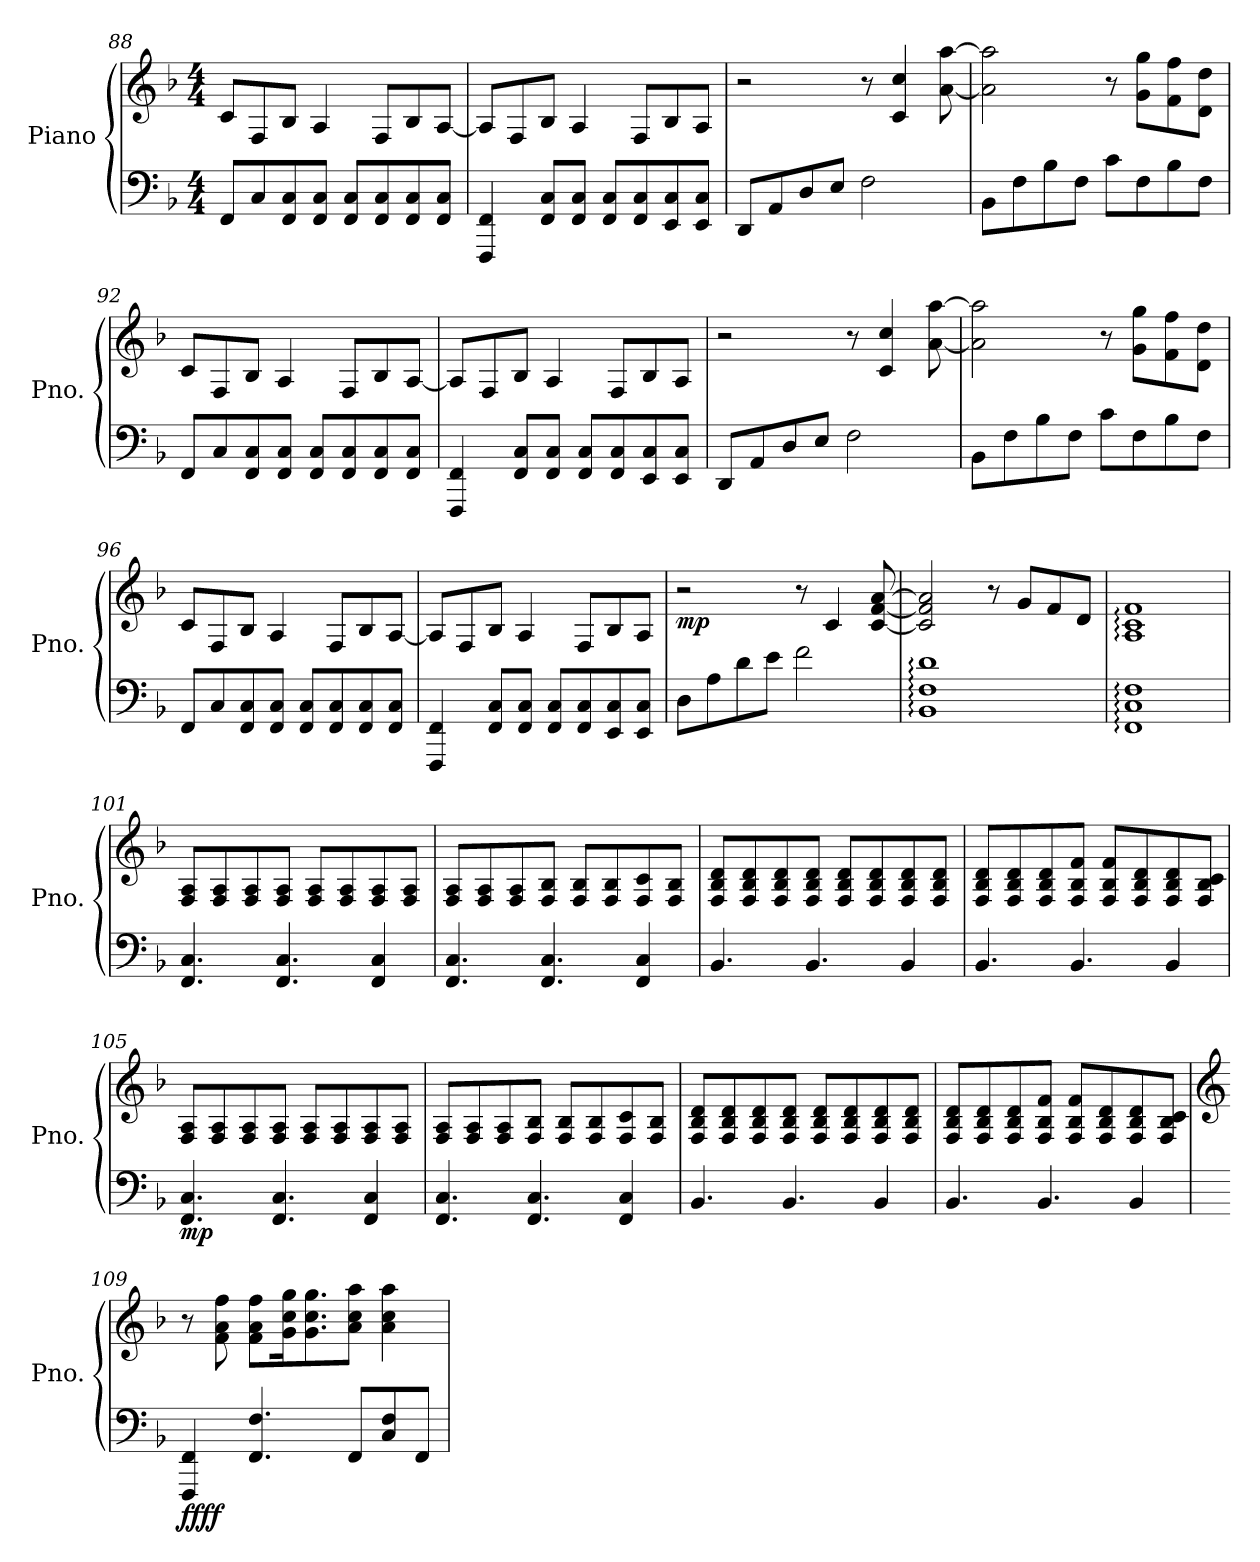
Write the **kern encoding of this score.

**kern	**kern	**dynam
*part1	*part1	*part1
*staff2	*staff1	*staff1/2
*I"Piano	*	*
*I'Pno.	*	*
!!LO:LB:g=z
*clefF4	*clefG2	*
*k[b-]	*k[b-]	*
*M4/4	*M4/4	*
=88	=88	=88
8FF/L	8c/L	.
8C/	8F/	.
8FF/ 8C/	8B-/J	.
8FF/ 8C/J	4A/	.
8FF/ 8C/L	.	.
8FF/ 8C/	8F/L	.
8FF/ 8C/	8B-/	.
8FF/ 8C/J	[8A/J	.
=89	=89	=89
4FFF/ 4FF/	8A/L]	.
.	8F/	.
8FF/ 8C/L	8B-/J	.
8FF/ 8C/J	4A/	.
8FF/ 8C/L	.	.
8FF/ 8C/	8F/L	.
8EE/ 8C/	8B-/	.
8EE/ 8C/J	8A/J	.
=90	=90	=90
8DD/L	2r	.
8AA/	.	.
8D/	.	.
8E/J	.	.
2F\	8r	.
.	4c/ 4cc/	.
.	[8a\ [8aa\	.
=91	=91	=91
8BB-\L	2a\] 2aa\]	.
8F\	.	.
8B-\	.	.
8F\J	.	.
8c\L	8r	.
8F\	8g\ 8gg\L	.
8B-\	8f\ 8ff\	.
8F\J	8d\ 8dd\J	.
!!LO:LB:g=z
=92	=92	=92
8FF/L	8c/L	.
8C/	8F/	.
8FF/ 8C/	8B-/J	.
8FF/ 8C/J	4A/	.
8FF/ 8C/L	.	.
8FF/ 8C/	8F/L	.
8FF/ 8C/	8B-/	.
8FF/ 8C/J	[8A/J	.
=93	=93	=93
4FFF/ 4FF/	8A/L]	.
.	8F/	.
8FF/ 8C/L	8B-/J	.
8FF/ 8C/J	4A/	.
8FF/ 8C/L	.	.
8FF/ 8C/	8F/L	.
8EE/ 8C/	8B-/	.
8EE/ 8C/J	8A/J	.
=94	=94	=94
8DD/L	2r	.
8AA/	.	.
8D/	.	.
8E/J	.	.
2F\	8r	.
.	4c/ 4cc/	.
.	[8a\ [8aa\	.
=95	=95	=95
8BB-\L	2a\] 2aa\]	.
8F\	.	.
8B-\	.	.
8F\J	.	.
8c\L	8r	.
8F\	8g\ 8gg\L	.
8B-\	8f\ 8ff\	.
8F\J	8d\ 8dd\J	.
!!LO:PB:g=z
=96	=96	=96
8FF/L	8c/L	.
8C/	8F/	.
8FF/ 8C/	8B-/J	.
8FF/ 8C/J	4A/	.
8FF/ 8C/L	.	.
8FF/ 8C/	8F/L	.
8FF/ 8C/	8B-/	.
8FF/ 8C/J	[8A/J	.
=97	=97	=97
4FFF/ 4FF/	8A/L]	.
.	8F/	.
8FF/ 8C/L	8B-/J	.
8FF/ 8C/J	4A/	.
8FF/ 8C/L	.	.
8FF/ 8C/	8F/L	.
8EE/ 8C/	8B-/	.
8EE/ 8C/J	8A/J	.
=98	=98	=98
!	!	!LO:DY:b
8D\L	2r	mp
8A\	.	.
8d\	.	.
8e\J	.	.
2f\	8r	.
.	4c/	.
.	[8c/ [8f/ [8a/	.
=99	=99	=99
1BB-: 1F: 1d:	2c/] 2f/] 2a/]	.
.	8r	.
.	8g/L	.
.	8f/	.
.	8d/J	.
=100	=100	=100
1FF: 1C: 1F:	1A: 1c: 1f:	.
!!LO:LB:g=z
=101	=101	=101
*	*MM100	*
4.FF/ 4.C/	8F/ 8A/L	.
.	8F/ 8A/	.
.	8F/ 8A/	.
4.FF/ 4.C/	8F/ 8A/J	.
.	8F/ 8A/L	.
.	8F/ 8A/	.
4FF/ 4C/	8F/ 8A/	.
.	8F/ 8A/J	.
=102	=102	=102
4.FF/ 4.C/	8F/ 8A/L	.
.	8F/ 8A/	.
.	8F/ 8A/	.
4.FF/ 4.C/	8F/ 8B-/J	.
.	8F/ 8B-/L	.
.	8F/ 8B-/	.
4FF/ 4C/	8F/ 8c/	.
.	8F/ 8B-/J	.
=103	=103	=103
4.BB-/	8F/ 8B-/ 8d/L	.
.	8F/ 8B-/ 8d/	.
.	8F/ 8B-/ 8d/	.
4.BB-/	8F/ 8B-/ 8d/J	.
.	8F/ 8B-/ 8d/L	.
.	8F/ 8B-/ 8d/	.
4BB-/	8F/ 8B-/ 8d/	.
.	8F/ 8B-/ 8d/J	.
!!LO:LB:g=z
=104	=104	=104
4.BB-/	8F/ 8B-/ 8d/L	.
.	8F/ 8B-/ 8d/	.
.	8F/ 8B-/ 8d/	.
4.BB-/	8F/ 8B-/ 8f/J	.
.	8F/ 8B-/ 8f/L	.
.	8F/ 8B-/ 8d/	.
4BB-/	8F/ 8B-/ 8d/	.
.	8F/ 8B-/ 8c/J	.
=105	=105	=105
!	!	!LO:DY:b=2
4.FF/ 4.C/	8F/ 8A/L	mp
.	8F/ 8A/	.
.	8F/ 8A/	.
4.FF/ 4.C/	8F/ 8A/J	.
.	8F/ 8A/L	.
.	8F/ 8A/	.
4FF/ 4C/	8F/ 8A/	.
.	8F/ 8A/J	.
=106	=106	=106
4.FF/ 4.C/	8F/ 8A/L	.
.	8F/ 8A/	.
.	8F/ 8A/	.
4.FF/ 4.C/	8F/ 8B-/J	.
.	8F/ 8B-/L	.
.	8F/ 8B-/	.
4FF/ 4C/	8F/ 8c/	.
.	8F/ 8B-/J	.
!!LO:LB:g=z
=107	=107	=107
4.BB-/	8F/ 8B-/ 8d/L	.
.	8F/ 8B-/ 8d/	.
.	8F/ 8B-/ 8d/	.
4.BB-/	8F/ 8B-/ 8d/J	.
.	8F/ 8B-/ 8d/L	.
.	8F/ 8B-/ 8d/	.
4BB-/	8F/ 8B-/ 8d/	.
.	8F/ 8B-/ 8d/J	.
=108	=108	=108
4.BB-/	8F/ 8B-/ 8d/L	.
.	8F/ 8B-/ 8d/	.
.	8F/ 8B-/ 8d/	.
4.BB-/	8F/ 8B-/ 8f/J	.
.	8F/ 8B-/ 8f/L	.
.	8F/ 8B-/ 8d/	.
4BB-/	8F/ 8B-/ 8d/	.
.	8F/ 8B-/ 8c/J	.
=109	=109	=109
*	*clefG2	*
!	!	!LO:DY:b=2
!	!	!LO:DY:n=1:b=2
4FFF/ 4FF/	8r	ff ff
.	8f\ 8a\ 8ff\	.
4.FF/ 4.F/	8f\ 8a\ 8ff\L	.
.	16g\ 16cc\ 16gg\K	.
.	8.g\ 8.cc\ 8.gg\	.
8FF/L	8a\ 8cc\ 8aa\J	.
8C/ 8F/	4a\ 4cc\ 4aa\	.
8FF/J	.	.
=	=	=
*-	*-	*-
